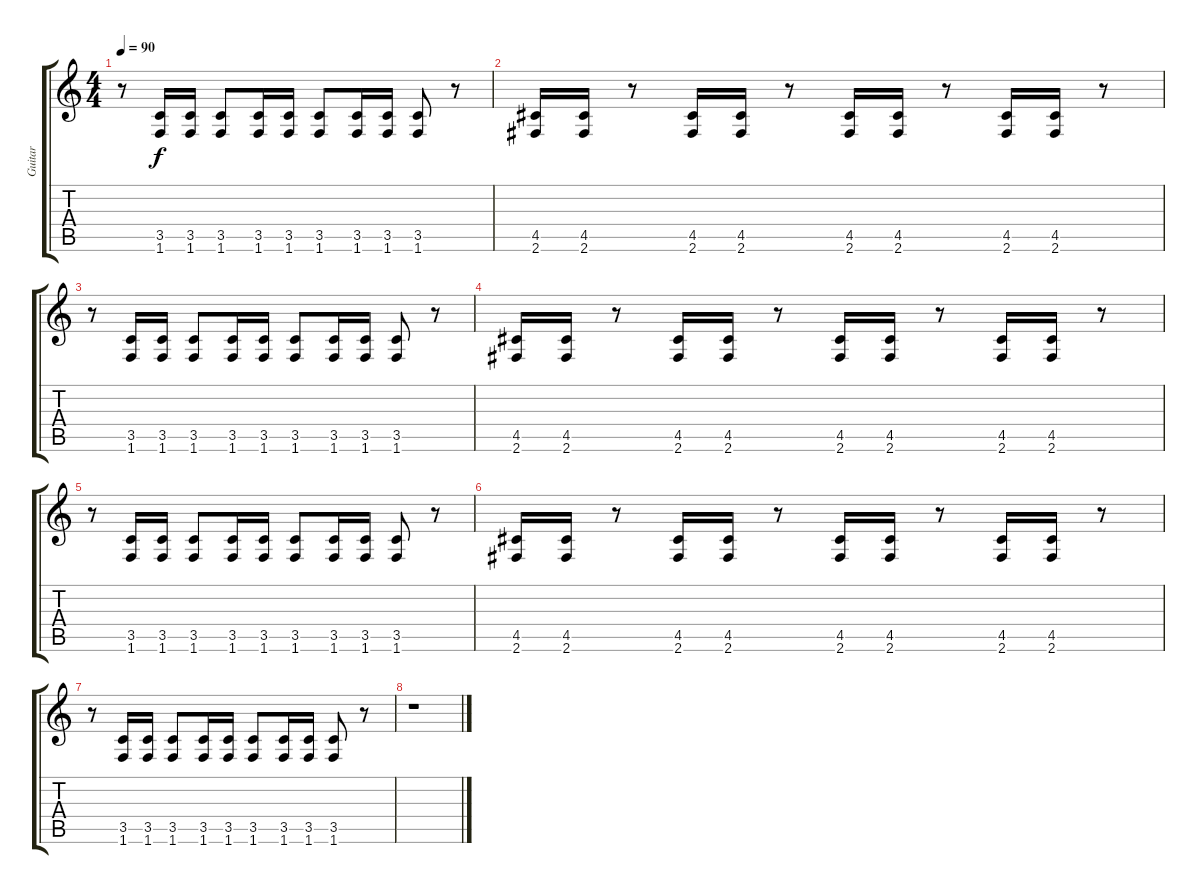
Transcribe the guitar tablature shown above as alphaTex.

\track ("Guitar" "Guitar") {instrument distortionguitar}
\staff {score tabs}
\tuning (E4 B3 G3 D3 A2 E2) {hide}
\ts (4 4)
\tempo 90
\clef g2
\ks c
r.8{dy f} (3.5 1.6).16 (3.5 1.6).16 (3.5 1.6).8 (3.5 1.6).16 (3.5 1.6).16 (3.5 1.6).8 (3.5 1.6).16 (3.5 1.6).16 (3.5 1.6).8 r.8 |
(4.5 2.6).16 (4.5 2.6).16 r.8 (4.5 2.6).16 (4.5 2.6).16 r.8 (4.5 2.6).16 (4.5 2.6).16 r.8 (4.5 2.6).16 (4.5 2.6).16 r.8 |
r.8 (3.5 1.6).16 (3.5 1.6).16 (3.5 1.6).8 (3.5 1.6).16 (3.5 1.6).16 (3.5 1.6).8 (3.5 1.6).16 (3.5 1.6).16 (3.5 1.6).8 r.8 |
(4.5 2.6).16 (4.5 2.6).16 r.8 (4.5 2.6).16 (4.5 2.6).16 r.8 (4.5 2.6).16 (4.5 2.6).16 r.8 (4.5 2.6).16 (4.5 2.6).16 r.8 |
r.8 (3.5 1.6).16 (3.5 1.6).16 (3.5 1.6).8 (3.5 1.6).16 (3.5 1.6).16 (3.5 1.6).8 (3.5 1.6).16 (3.5 1.6).16 (3.5 1.6).8 r.8 |
(4.5 2.6).16 (4.5 2.6).16 r.8 (4.5 2.6).16 (4.5 2.6).16 r.8 (4.5 2.6).16 (4.5 2.6).16 r.8 (4.5 2.6).16 (4.5 2.6).16 r.8 |
r.8 (3.5 1.6).16 (3.5 1.6).16 (3.5 1.6).8 (3.5 1.6).16 (3.5 1.6).16 (3.5 1.6).8 (3.5 1.6).16 (3.5 1.6).16 (3.5 1.6).8 r.8 |
r.1
